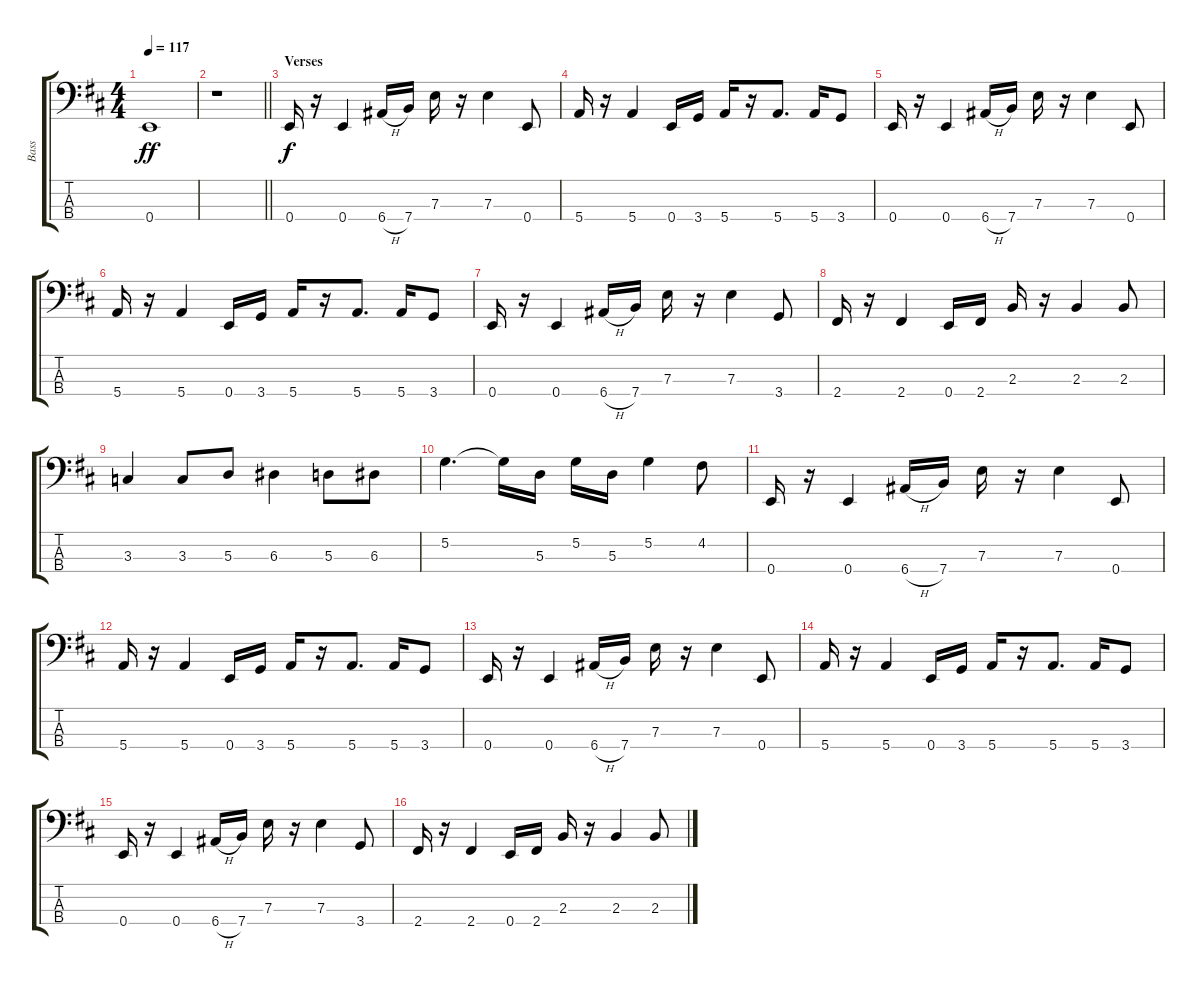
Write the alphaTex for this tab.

\track ("Bass" "Bass") {instrument acousticbass}
\staff {score tabs}
\tuning (G2 D2 A1 E1) {hide}
\ts (4 4)
\tempo 117
\clef f4
\ks d
0.4.1{dy ff} |
\barLineRight lightlight
r.1 |
\section ("" "Verses")
0.4.16{dy f} r.16 0.4.4 6.4{h}.16 7.4.16 7.3.16 r.16 7.3.4 0.4.8 |
5.4.16 r.16 5.4.4 0.4.16 3.4.16 5.4.16 r.16 5.4.8{d} 5.4.16 3.4.8 |
0.4.16 r.16 0.4.4 6.4{h}.16 7.4.16 7.3.16 r.16 7.3.4 0.4.8 |
5.4.16 r.16 5.4.4 0.4.16 3.4.16 5.4.16 r.16 5.4.8{d} 5.4.16 3.4.8 |
0.4.16 r.16 0.4.4 6.4{h}.16 7.4.16 7.3.16 r.16 7.3.4 3.4.8 |
2.4.16 r.16 2.4.4 0.4.16 2.4.16 2.3.16 r.16 2.3.4 2.3.8 |
3.3.4 3.3.8 5.3.8 6.3.4 5.3.8 6.3.8 |
5.2.4{d} 5.2{t}.16 5.3.16 5.2.16 5.3.16 5.2.4 4.2.8 |
0.4.16 r.16 0.4.4 6.4{h}.16 7.4.16 7.3.16 r.16 7.3.4 0.4.8 |
5.4.16 r.16 5.4.4 0.4.16 3.4.16 5.4.16 r.16 5.4.8{d} 5.4.16 3.4.8 |
0.4.16 r.16 0.4.4 6.4{h}.16 7.4.16 7.3.16 r.16 7.3.4 0.4.8 |
5.4.16 r.16 5.4.4 0.4.16 3.4.16 5.4.16 r.16 5.4.8{d} 5.4.16 3.4.8 |
0.4.16 r.16 0.4.4 6.4{h}.16 7.4.16 7.3.16 r.16 7.3.4 3.4.8 |
2.4.16 r.16 2.4.4 0.4.16 2.4.16 2.3.16 r.16 2.3.4 2.3.8
